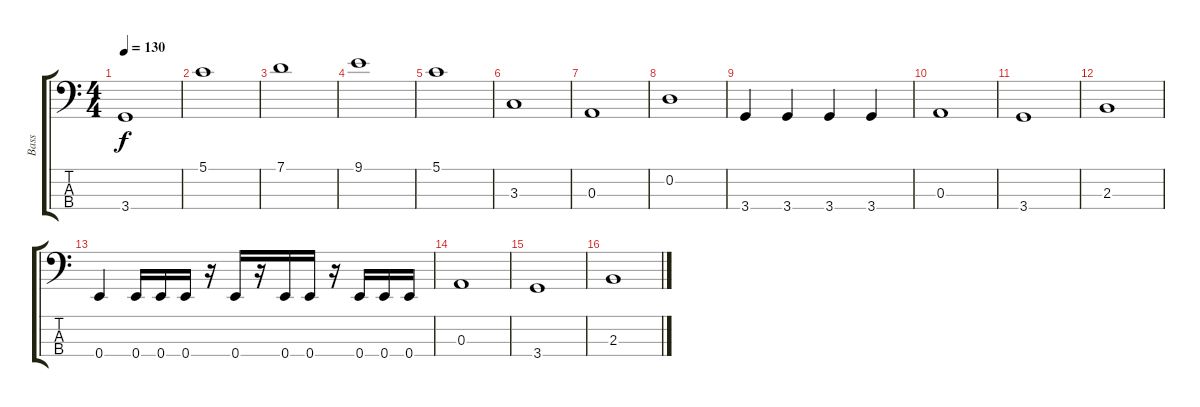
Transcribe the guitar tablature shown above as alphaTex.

\track ("Bass" "Bass") {instrument electricbassfinger}
\staff {score tabs}
\tuning (G2 D2 A1 E1) {hide}
\ts (4 4)
\tempo 130
\clef f4
\ks c
3.4.1{dy f} |
5.1.1 |
7.1.1 |
9.1.1 |
5.1.1 |
3.3.1 |
0.3.1 |
0.2.1 |
3.4.4 3.4.4 3.4.4 3.4.4 |
0.3.1 |
3.4.1 |
2.3.1 |
0.4.4 0.4.16 0.4.16 0.4.16 r.16 0.4.16 r.16 0.4.16 0.4.16 r.16 0.4.16 0.4.16 0.4.16 |
0.3.1 |
3.4.1 |
2.3.1
